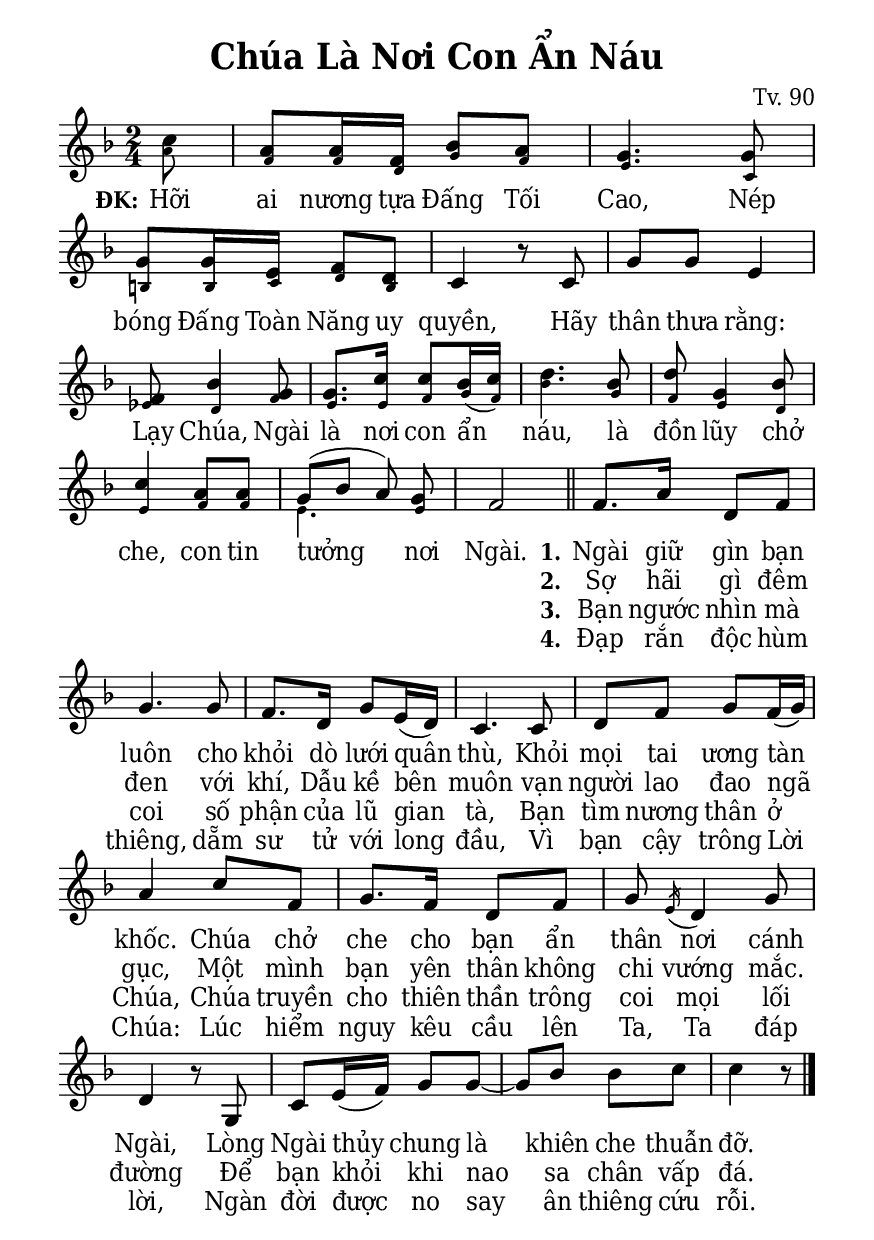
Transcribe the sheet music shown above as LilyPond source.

% Cài đặt chung\
\version "2.22.1"
\include "english.ly"

\header {
  title = "Chúa Là Nơi Con Ẩn Náu"
  composer = "Tv. 90"
  %arranger = "Lm. Kim Long"
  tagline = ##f
}

% Nhạc phiên khúc
nhacPhienKhucSop = \relative c'' {
  \partial 8 c8 |
  a a16 f bf8 a |
  g4. g8 |
  g g16 e f8 d |
  c4 r8 c |
  g'8 g e4 |
  f8 bf4 g8 |
  g8. c16 c8 bf16 (c) |
  d4. bf8 |
  d g,4 bf8 |
  c4 a8 a |
  g (bf a) g |
  f2 \bar "||"
  
  f8. a16 d,8 f |
  g4. g8 |
  f8. d16 g8 e16 (d) |
  c4. c8 |
  d f g f16 (g) |
  a4 c8 f, |
  g8. f16 d8 f |
  g \slashedGrace { e16 ( } d4) g8 |
  d4 r8 g, |
  c e16 (f) g8 g ~ |
  g bf bf c |
  c4 r8 \bar "|."
}

nhacPhienKhucAlto = \relative c'' {
  a8 |
  f f16 d g8 f |
  e4. c8 |
  b! b16 c d8 b |
  c4 r8 c |
  g' g e4 |
  ef8 d4 f8 |
  e8. e16 f8 g16 (f) |
  bf4. g8 |
  f e4 d8 |
  e4 f8 f |
  e4. e8 |
  f2
}

% Lời phiên khúc
loiPhienKhucSop = \lyrics {
  \set stanza = "ĐK:"
  Hỡi ai nương tựa Đấng Tối Cao,
  Nép bóng Đấng Toàn Năng uy quyền,
  Hãy thân thưa rằng:
  Lạy Chúa, Ngài là nơi con ẩn náu,
  là đồn lũy chở che,
  con tin tưởng nơi Ngài.
  <<
    {
      \set stanza = "1."
      Ngài giữ gìn bạn luôn cho khỏi dò lưới quân thù,
      Khỏi mọi tai ương tàn khốc.
      Chúa chở che cho bạn ẩn thân nơi cánh Ngài,
      Lòng Ngài thủy chung là khiên che thuẫn đỡ.
    }
    \new Lyrics {
	    \set associatedVoice = "beSop"
	    \set stanza = "2."
	    Sợ hãi gì đêm đen với khí,
	    Dẫu kề bên muôn vạn người lao đao ngã gục,
	    Một mình bạn yên thân không chi vướng mắc.
    }
    \new Lyrics {
	    \set associatedVoice = "beSop"
	    \set stanza = "3."
	    Bạn ngước nhìn mà coi số phận của lũ gian tà,
	    Bạn tìm nương thân ở Chúa,
	    Chúa truyền cho thiên thần trông coi mọi lối đường
	    Để bạn khỏi khi nao sa chân vấp đá.
    }
    \new Lyrics {
	    \set associatedVoice = "beSop"
	    \set stanza = "4."
	    Đạp rắn độc hùm thiêng, dẵm sư tử với long đầu,
	    Vì bạn cậy trông Lời Chúa:
	    Lúc hiểm nguy kêu cầu lên Ta,
	    Ta đáp lời, Ngàn đời được no say ân thiêng cứu rỗi.
    }
  >>
}

% Dàn trang
\paper {
  #(set-paper-size "a5")
  top-margin = 3\mm
  bottom-margin = 3\mm
  left-margin = 10\mm
  right-margin = 10\mm
  indent = #0
  #(define fonts
	 (make-pango-font-tree "Deja Vu Serif Condensed"
	 		       "Deja Vu Serif Condensed"
			       "Deja Vu Serif Condensed"
			       (/ 20 20)))
  print-page-number = ##f
  page-count = #1
}

TongNhip = {
  \key f \major \time 2/4
  \set Timing.beamExceptions = #'()
  \set Timing.baseMoment = #(ly:make-moment 1/4)
}

% Đổi kích thước nốt cho bè phụ
notBePhu =
#(define-music-function (font-size music) (number? ly:music?)
   (for-some-music
     (lambda (m)
       (if (music-is-of-type? m 'rhythmic-event)
           (begin
             (set! (ly:music-property m 'tweaks)
                   (cons `(font-size . ,font-size)
                         (ly:music-property m 'tweaks)))
             #t)
           #f))
     music)
   music)

\score {
  \new ChoirStaff <<
    \new Staff \with {
        \consists "Merge_rests_engraver"
        printPartCombineTexts = ##f
      }
      <<
      \new Voice \TongNhip \partCombine 
        \nhacPhienKhucSop
        \notBePhu -3 { \nhacPhienKhucAlto }
      \new NullVoice = beSop \nhacPhienKhucSop
      \new Lyrics \lyricsto beSop \loiPhienKhucSop
      >>
  >>
  \layout {
    %\override Staff.TimeSignature.transparent = ##t
    \override Lyrics.LyricSpace.minimum-distance = #0.5
    \override Score.BarNumber.break-visibility = ##(#f #f #f)
    \override Score.SpacingSpanner.uniform-stretching = ##t
  } 
}
